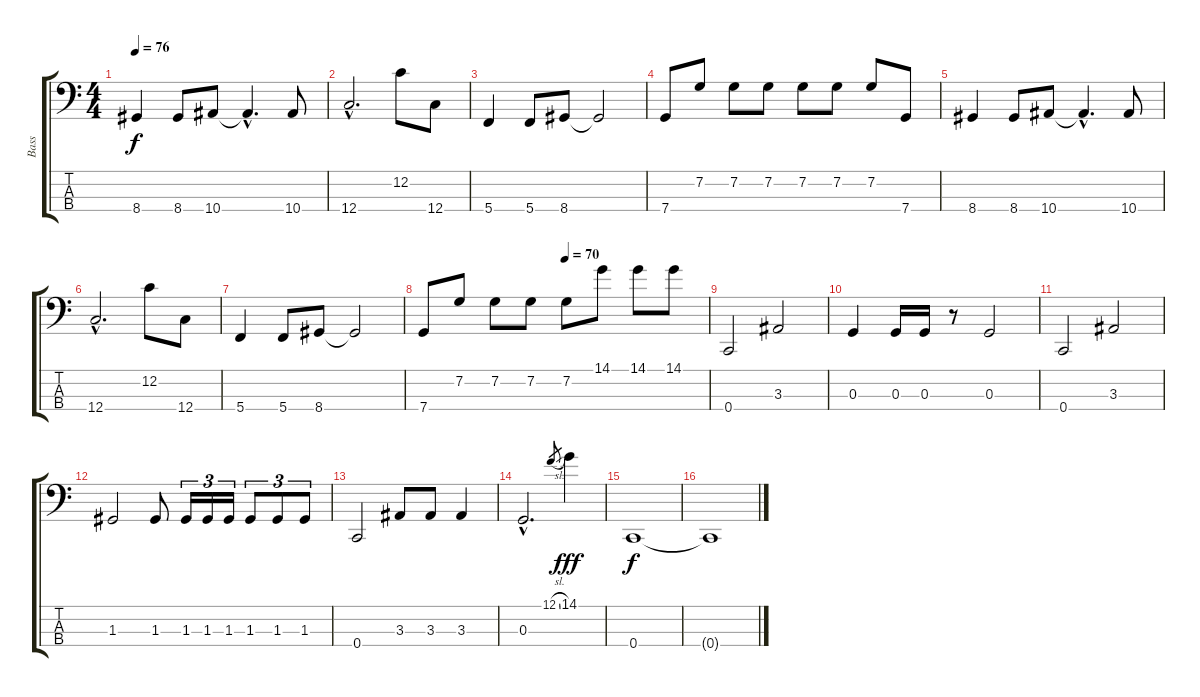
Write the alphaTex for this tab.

\track ("Bass" "Bass") {instrument electricbasspick}
\staff {score tabs}
\tuning (F2 C2 G1 C1) {hide}
\ts (4 4)
\tempo 76
\clef f4
\ks c
8.4.4{dy f} 8.4.8 10.4.8 10.4{hac t}.4{d} 10.4.8 |
12.4{hac}.2{d} 12.2.8 12.4.8 |
5.4.4 5.4.8 8.4.8 8.4{t}.2 |
7.4.8 7.2.8 7.2.8 7.2.8 7.2.8 7.2.8 7.2.8 7.4.8 |
8.4.4 8.4.8 10.4.8 10.4{hac t}.4{d} 10.4.8 |
12.4{hac}.2{d} 12.2.8 12.4.8 |
5.4.4 5.4.8 8.4.8 8.4{t}.2 |
\tempo (70 0.5)
7.4.8 7.2.8 7.2.8 7.2.8 7.2.8 14.1.8 14.1.8 14.1.8 |
0.4.2 3.3.2 |
0.3.4 0.3.16 0.3.16 r.8 0.3.2 |
0.4.2 3.3.2 |
1.3.2 1.3.8 1.3.16{tu (3 2)} 1.3.16{tu (3 2)} 1.3.16{tu (3 2)} 1.3.8{tu (3 2)} 1.3.8{tu (3 2)} 1.3.8{tu (3 2)} |
0.4.2 3.3.8 3.3.8 3.3.4 |
0.3{hac}.2{d} 12.1{sl}.8{gr} 14.1.4{dy fff} |
0.4.1{dy f} |
0.4{t}.1
